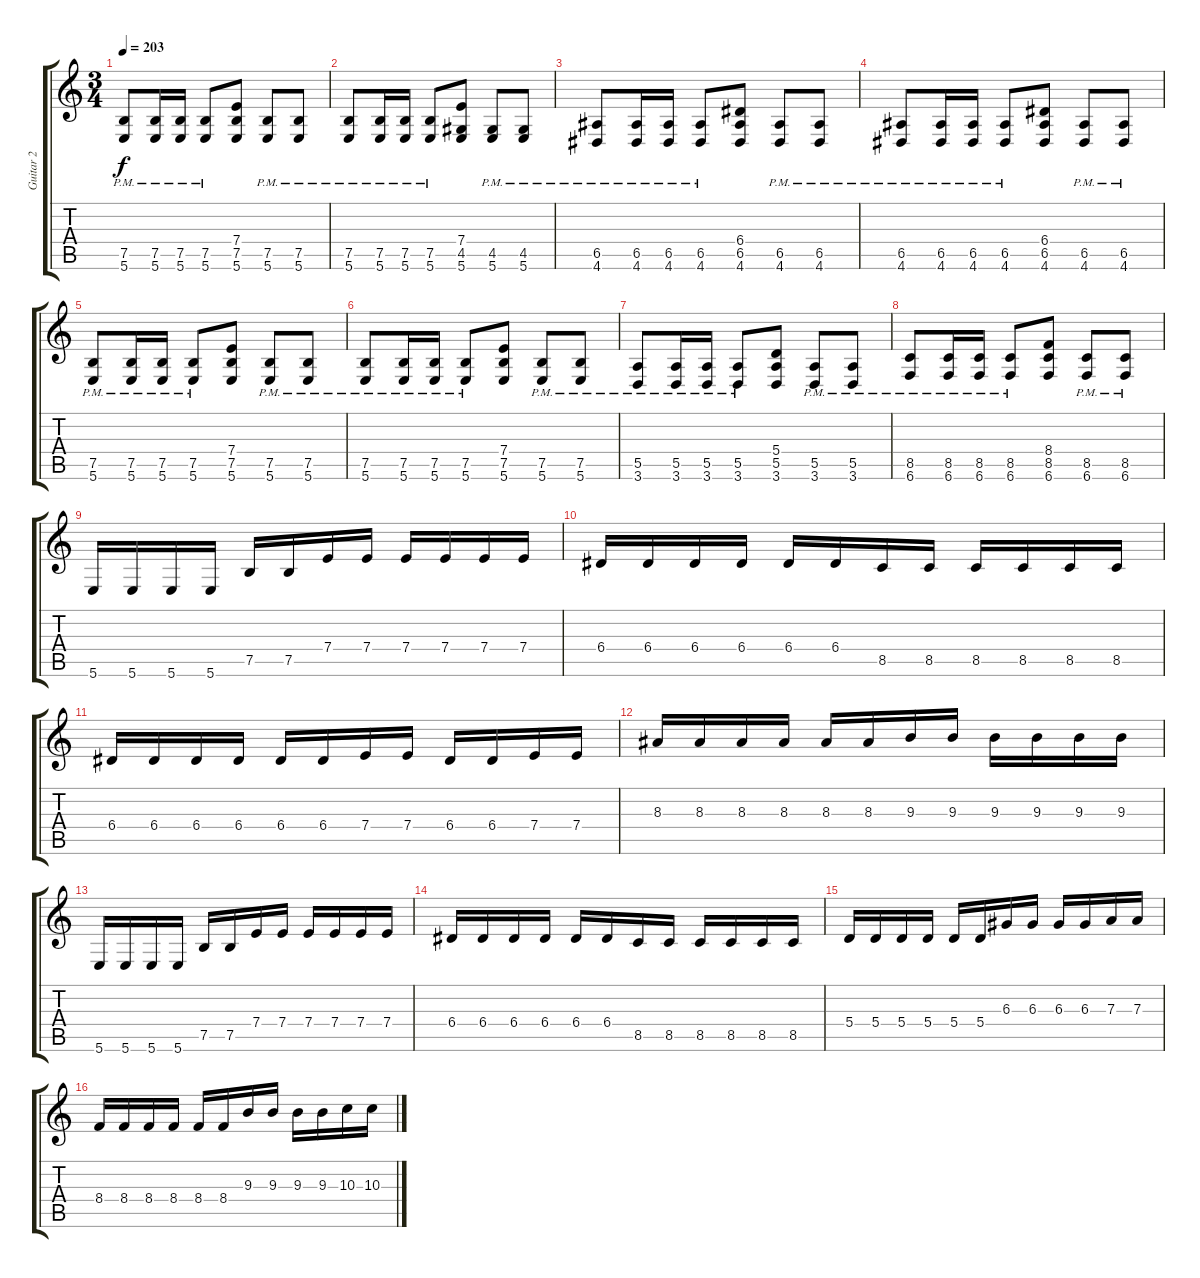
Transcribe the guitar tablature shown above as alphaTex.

\track ("Guitar 2" "Guitar 2") {instrument distortionguitar}
\staff {score tabs}
\tuning (B3 Gb3 D3 A2 E2 B1) {hide}
\ts (3 4)
\tempo 203
\clef g2
\ks c
(7.5{pm} 5.6{pm}).8{dy f} (7.5{pm} 5.6{pm}).16 (7.5{pm} 5.6{pm}).16 (7.5{pm} 5.6{pm}).8 (7.4 7.5 5.6).8 (7.5{pm} 5.6{pm}).8 (7.5{pm} 5.6{pm}).8 |
(7.5{pm} 5.6{pm}).8 (7.5{pm} 5.6{pm}).16 (7.5{pm} 5.6{pm}).16 (7.5{pm} 5.6{pm}).8 (7.4 4.5 5.6).8 (4.5{pm} 5.6{pm}).8 (4.5{pm} 5.6{pm}).8 |
(6.5{pm} 4.6{pm}).8 (6.5{pm} 4.6{pm}).16 (6.5{pm} 4.6{pm}).16 (6.5{pm} 4.6{pm}).8 (6.4 6.5 4.6).8 (6.5{pm} 4.6{pm}).8 (6.5{pm} 4.6{pm}).8 |
(6.5{pm} 4.6{pm}).8 (6.5{pm} 4.6{pm}).16 (6.5{pm} 4.6{pm}).16 (6.5{pm} 4.6{pm}).8 (6.4 6.5 4.6).8 (6.5{pm} 4.6{pm}).8 (6.5{pm} 4.6{pm}).8 |
(7.5{pm} 5.6{pm}).8 (7.5{pm} 5.6{pm}).16 (7.5{pm} 5.6{pm}).16 (7.5{pm} 5.6{pm}).8 (7.4 7.5 5.6).8 (7.5{pm} 5.6{pm}).8 (7.5{pm} 5.6{pm}).8 |
(7.5{pm} 5.6{pm}).8 (7.5{pm} 5.6{pm}).16 (7.5{pm} 5.6{pm}).16 (7.5{pm} 5.6{pm}).8 (7.4 7.5 5.6).8 (7.5{pm} 5.6{pm}).8 (7.5{pm} 5.6{pm}).8 |
(5.5{pm} 3.6{pm}).8 (5.5{pm} 3.6{pm}).16 (5.5{pm} 3.6{pm}).16 (5.5{pm} 3.6{pm}).8 (5.4 5.5 3.6).8 (5.5{pm} 3.6{pm}).8 (5.5{pm} 3.6{pm}).8 |
(8.5{pm} 6.6{pm}).8 (8.5{pm} 6.6{pm}).16 (8.5{pm} 6.6{pm}).16 (8.5{pm} 6.6{pm}).8 (8.4 8.5 6.6).8 (8.5{pm} 6.6{pm}).8 (8.5{pm} 6.6{pm}).8 |
5.6.16{volume 14 instrument distortionguitar} 5.6.16 5.6.16 5.6.16 7.5.16 7.5.16 7.4.16 7.4.16 7.4.16 7.4.16 7.4.16 7.4.16 |
6.4.16 6.4.16 6.4.16 6.4.16 6.4.16 6.4.16 8.5.16 8.5.16 8.5.16 8.5.16 8.5.16 8.5.16 |
6.4.16 6.4.16 6.4.16 6.4.16 6.4.16 6.4.16 7.4.16 7.4.16 6.4.16 6.4.16 7.4.16 7.4.16 |
8.3.16 8.3.16 8.3.16 8.3.16 8.3.16 8.3.16 9.3.16 9.3.16 9.3.16 9.3.16 9.3.16 9.3.16 |
5.6.16 5.6.16 5.6.16 5.6.16 7.5.16 7.5.16 7.4.16 7.4.16 7.4.16 7.4.16 7.4.16 7.4.16 |
6.4.16 6.4.16 6.4.16 6.4.16 6.4.16 6.4.16 8.5.16 8.5.16 8.5.16 8.5.16 8.5.16 8.5.16 |
5.4.16 5.4.16 5.4.16 5.4.16 5.4.16 5.4.16 6.3.16 6.3.16 6.3.16 6.3.16 7.3.16 7.3.16 |
8.4.16 8.4.16 8.4.16 8.4.16 8.4.16 8.4.16 9.3.16 9.3.16 9.3.16 9.3.16 10.3.16 10.3.16
